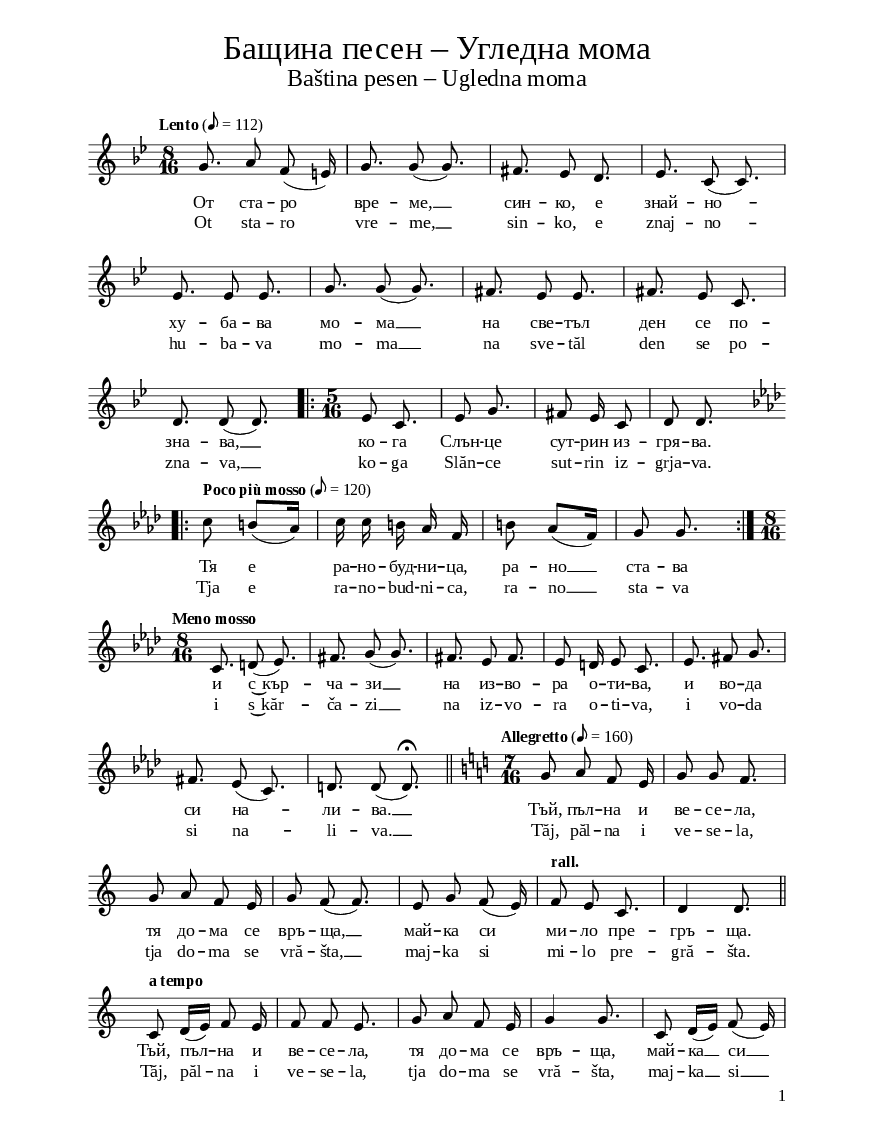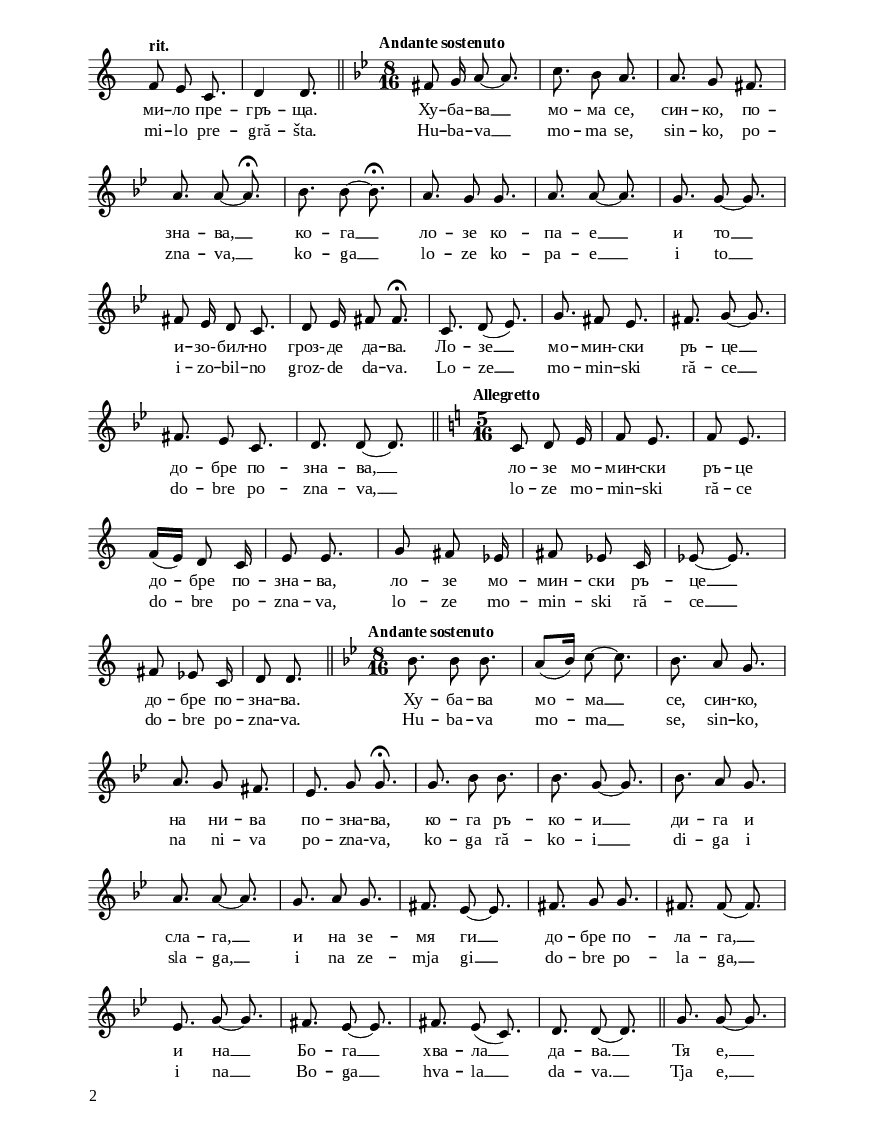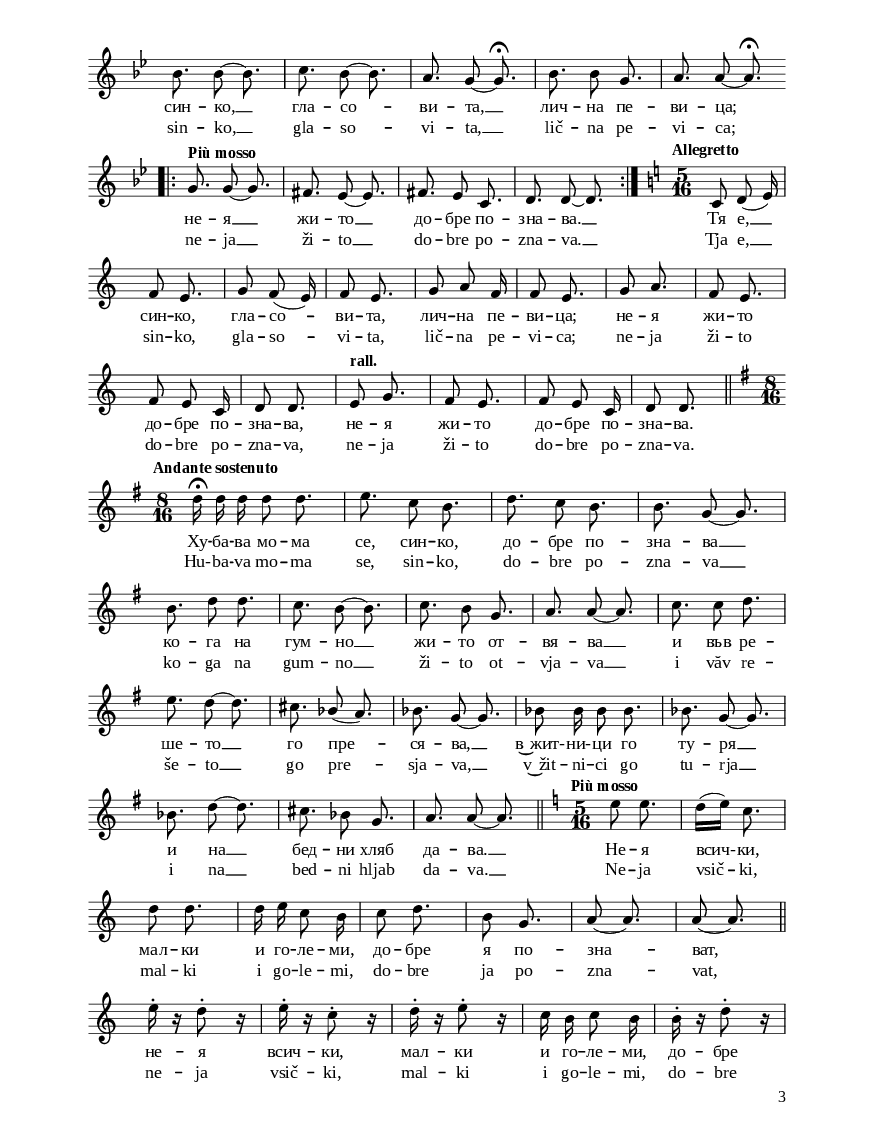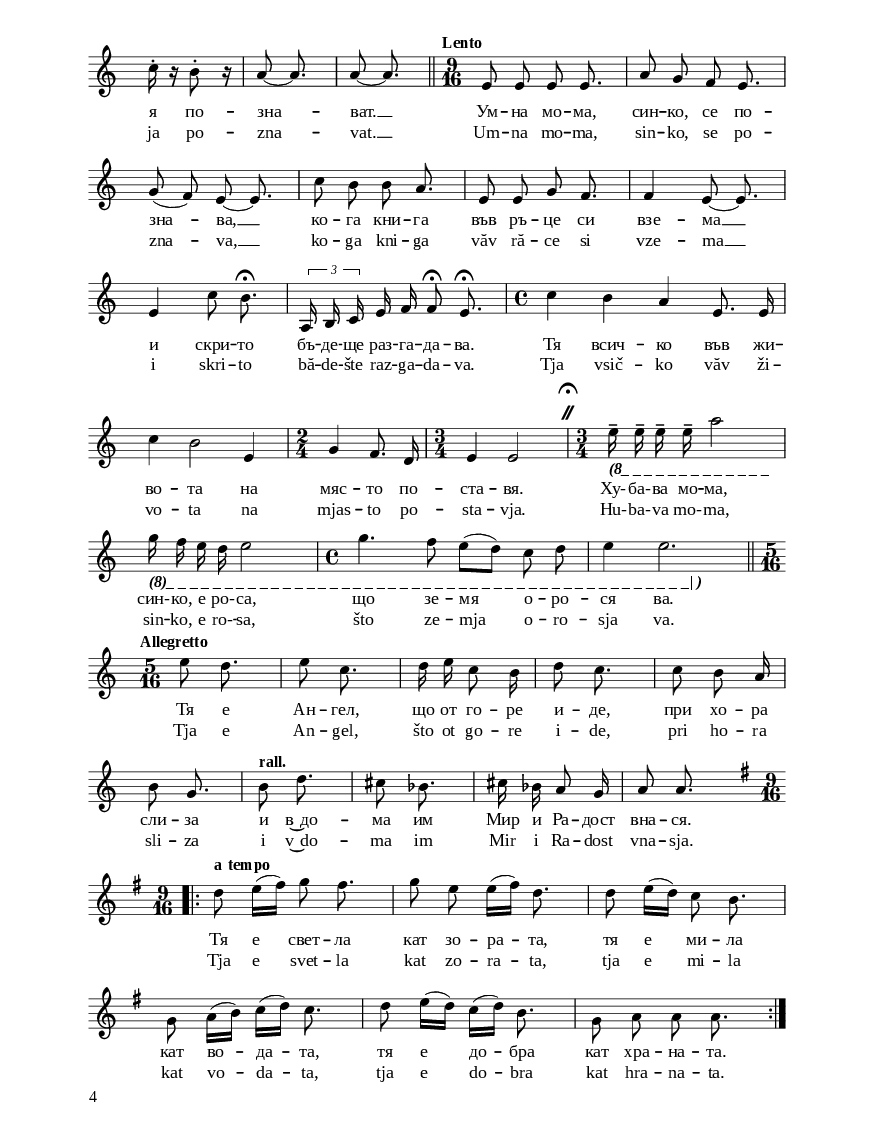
\version "2.24.1"

% include paper part and global functions
\include "include/globals.ily"

\bookpart {
  \label #'ref138
  \tocItem \markup "Бащина песен – Угледна мома –  Baština pesen – Ugledna moma "
  \include "include/bookpart-paper.ily"
  \score {
    \include "include/score-layout.ily"

    \new Voice  \relative c' {
      \clef treble
      \key g \minor
      \time 8/16
      \tempoFunc "Lento" 8 "112"
      \autoBeamOff
      g'8. a8 f(e16) |
      g8. g8(g8.) |
      fis8. ees8 d8. |
      ees8. c8(c8.) | \break

      ees8. ees8 ees8. |
      g8. g8(g8.)  |
      fis8. ees8 ees8.  |
      fis8. ees8 c8.  | \break

      d8. d8(d8.)  |
      \bar ".|:" \time 5/16 ees8 c8.  |
      ees8 g8. |
      fis8 ees16 c8  |
      d8 d8. | \bar ":|." \break
      

      \bar ".|:" 
      \tempoFunc "Poco più mosso" 8 "120"
      \key f \minor
      c'8 b8[(aes16)] |  |
      c16 c b aes f |  |
      b8 aes([f16])  |
      g8 g8. | \bar ":|."

      \time 8/16 \break
      \tempo "Meno mosso" c,8. d8(ees8.) |
      fis8. g8 (g8.) |
      fis8. ees8 fis8. |
      ees8 d16 ees8 c8. |
      ees8. fis8 g8. | \break

      fis8.ees8(c8.) |
      d8. d8(d8.\fermata) | \bar "||"
      \time 7/16
      \key c \major
      \tempoFunc "Allegretto" 8 "160"
      g8 a f e16 |
      g8 g f8. | \break

      g8 a f e16 |
      g8 f(f8.) |
      e8 g f(e16) |
      \tempo "rall." f8 e c8. |
      d4 d8. | \bar "||" \break

      \tempo "a tempo"
      c8 d16[(e)] f8 e16 |
      f8 f e8. |
      g8 a f e16 |
      g4 g8. |
      c,8 d16[(e)] f8(e16) | \break

      \tempo "rit."
      f8 e c8. |
      d4 d8. | \bar "||"
      \key g \minor
      \time 8/16
      \tempo "Andante sostenuto"
      fis8 g16 a8~ a8. |
      c8. bes8 a8. |
      a8. g8 fis8. | \break

      a8. a8~ a8.\fermata |
      bes8. bes8~ bes8.\fermata |
      a8. g8 g8. |
      a8. a8~ a8. |
      g8. g8~ g8. | \break

      fis8 ees16 d8 c8. |
      d8 ees16 fis8 fis8.\fermata |
      c8. d8(ees8.) |
      g8. fis8 ees8. |
      fis8. g8~ g8. | \break

      fis8. ees8 c8. |
      d8. d8~ d8. | \bar "||"
      \key c \major
      \time 5/16
      \tempo "Allegretto"
      c8 d e 16 |
      f8 e8. |
      f8 e8. | \break

      f16[(e)] d8 c16 |
      e8 e8.|
      g8 fis ees16 |
      fis8 ees8 c16 |
      ees8~ ees8. | \break

      fis8 ees8 c16 |
      d8 d8. | \bar "||"
      \key g \minor
      \time 8/16
      \tempo "Andante sostenuto"
      bes'8. bes8 bes8. |
      a8[(bes16)] c8~ c8. |
      bes8. a8 g8. | \break
      a8. g8 fis8. |
      ees8. g8 g8.\fermata |
      g8. bes8 bes8. |
      bes8. g8~ g8. |
      bes8. a8 g8. | \break

      a8. a8~ a8. |
      g8. a8 g8. |
      fis8. ees8~ ees8. |
      fis8. g8 g8. |
      fis8. fis8~ fis8. | \break

      ees8. g8~ g8. |
      fis8. ees8~ ees8. |
      fis8. ees8(c8.) |
      d8. d8~ d8. | \bar "||"
      g8. g8~ g8. | \break

      bes8. bes8~ bes8. |
      c8. bes8~ bes8. |
      a8. g8~ g8.\fermata |
      bes8. bes8 g8. |
      a8. a8~ a8.\fermata | \break

      \bar ".|:" \tempo "Più mosso"
      g8. g8~ g8. |
      fis8. ees8~ ees8. |
      fis8. ees8 c8. |
      d8. d8~ d8. | \bar ":|."

      \key c \major
      \time 5/16
      \tempo "Allegretto"
      c8 d(e16) | \break

      f8 e8. |
      g8 f8(e16) |
      f8 e8. |
      g8 a f16 |
      f8 e8. |
      g8 a8. |
      f8 e8. | \break

      f8 e c16 |
      d8 d8. |
      \tempo "rall."
      e8 g8. |
      f8 e8. |
      f8 e c16 |
      d8 d8. | \bar "||"
      \time 8/16
      \key g \major
      \break

      \tempo "Andante sostenuto"
      d'16\fermata d d d8 d8. |
      e8. c8 b8. |
      d8. c8 b8. |
      b8. g8~ g8. \break

      b8. d8 d8. |
      c8. b8~ b8. |
      c8. b8 g8. |
      a8. a8~ a8. |
      c8. c8 d8. | \break

      e8. d8~ d8. |
      cis8. \stemUp bes8(a8.) \stemNeutral |
      bes8. g8~ g8. |
      bes8 bes16 bes8 bes8. |
      bes8. g8~ g8. | \break
      bes8. d8~ d8. |
      cis8. bes8 g8. |
      a8. a8~ a8. |  \bar "||"
      \key c \major
      \time 5/16
      \tempo "Più mosso" e'8 e8. |
      d16[(e)] c8. | \break
      d8 d8. |
      d16 e c8  b16 |
      c8 d8. |
      b8 g8. |
      a8~ a8. |
      a8~ a8. | \bar "||" \break

      e'16\staccato r16 d8\staccato r16 |
      e16\staccato r16 c8\staccato r16 |
      d16\staccato r16 e8\staccato r16 |
      c16 b c8 b16 |
      b16\staccato r16 d8\staccato r16 | \break

      c16\staccato r16 b8\staccato r16 |
      a8~ a8. |
      a8~ a8. |  \bar "||"
      \key a \minor
      \time 9/16
      \tempo "Lento" e8 e e e8. |
      a8 g f e8. | \break

      g8(f) e8~ e8. |
      c'8 b b a8. |
      e8 e g f8. |
      f4 e8~ e8. | \break

      e4 c'8 b8.\fermata |
      \tuplet 3/2 { a,16 b c } e f f8\fermata e8.\fermata |
      \time 4/4 c'4 b a e8. e16  \break |

      c'4 b2 e,4 |
      \time 2/4 g4 f8. d16 |
      \time 3/4 e4   e2 \mark\markup{ \column { \hspace #0 \center-align \normalsize \musicglyph #"scripts.ufermata"  \center-align \normalsize \musicglyph #"scripts.caesura.straight" }}
      |
      \bar "|"
      \time 3/4  | % 149

      e'16_\markup \bold \italic {"(8_ _ _ _ _ _ _ _ _ _ _ _ _"} --e16 --e16 --
      e16 --a2   \break | % 151
      g16_\markup \bold \italic {"(8)_ _ _ _ _ _ _ _ _ _ _ _ _ _ _ _ _ _ _ _ _ _ _ _ _ _ _ _ _ _ _ _ _ _ _ _ _ _ _ _ _ _ _ _ _| )"} f16 e16 d16
      e2 | % 152

      \time 4/4  | % 152
      g4.f8 e8 ( [d8 ] ) 
      c8 d8  | % 153
      e4 e2. \bar "||" \break
      \tempo "Allegretto"
      \time 5/16  | % 154
      e8 d8. | % 155
      e8 c8. | % 156
      d16 e16  c8 b16 |% 158
      d8 c8. | c8 b8 a16 | \break
      b8  g8. |
      b8 ^\markup{ \bold {rall.} }d8. | % 161
      cis8 bes8. | % 162
      cis16 bes16  a8  g16 | % 163
      a8  a8. \bar "||"

      \break \repeat volta 1 {
        | % 164
        \bar ".|:" \key g \major \time 9/16 | % 164
        d8 ^\markup{ \bold {a tempo} } e16 ( [
        fis16 ) ] g8 fis8. | % 165
        g8 e8 e16 ( [ \stemDown
        fis16 ) ]d8. | % 166
        d8 e16 ( [d16 ) ] \stemDown
        c8 b8. \break | % 167
        g8 a16 ( [  b16 ) ]c16 (
        [d16 ) ]c8. | % 168
        d8 e16 ( [d16 ) ] \stemDown
        c16 ( [d16 ) ]b8. | % 169
        g8  a8  a8  a8. \bar ":|."
      }


    }

    \addlyrics {
      От ста -- ро вре -- ме, __ син -- ко, е знай -- но --
      ху -- ба -- ва мо -- ма __ на све -- тъл ден се по --
      зна -- ва, __ ко -- га Слън -- це сут -- рин из -- гря -- ва.
      Тя е ра -- но -- буд -- ни -- ца, ра -- но __ ста -- ва
      и с~кър -- ча -- зи __ на из -- во -- ра о -- ти -- ва, и во -- да
      си на -- ли -- ва. __ Тъй, пъл -- на и ве -- се -- ла,
      тя до -- ма се връ -- ща, __ май -- ка си ми -- ло пре -- гръ -- ща.
      Тъй, пъл -- на и ве -- се -- ла,  тя до -- ма се връ -- ща, май -- ка __ си __
      ми -- ло пре -- гръ -- ща. Ху -- ба -- ва __ мо -- ма се, син -- ко, по --
      зна -- ва, __ ко -- га __ ло -- зе ко -- па -- е __ и то __ 
      и -- "зо-" -- бил -- но "гроз-" -- де да -- ва. Ло -- зе __ мо -- "мин-" -- ски ръ -- це __ 
      до -- бре по -- зна -- ва, __ ло -- зе мо -- мин -- ски ръ -- це
      до -- бре по -- зна -- ва, ло -- зе мо -- мин -- ски ръ -- це __ 
      до -- бре по -- зна -- ва. Ху -- ба -- ва мо -- ма __ се, син -- ко,
      на ни -- ва по -- зна -- ва, ко -- га ръ -- ко -- и __ ди -- га и
      сла -- га, __ и на  зе -- мя ги __ до -- бре по -- ла -- га, __
      и на __ Бо -- га __  хва -- ла __ да -- ва. __ Тя е, __
      син -- ко, __ гла -- со -- ви -- та, __  лич -- на пе -- ви -- ца;
      не -- я __ жи -- то __ до -- бре по -- зна -- ва. __ Тя е, __
      син -- ко, гла -- со -- ви -- та, лич -- на пе -- ви -- ца; не -- я жи -- то
      до -- бре по -- зна -- ва, не -- я жи -- то до -- бре по -- зна -- ва.
      Ху -- ба -- ва мо -- ма се, син -- ко, до -- бре по -- зна -- ва __ 
      ко -- га на гум -- но __  жи -- то от -- вя -- ва __ и във ре --
      ше -- то __ го пре -- ся -- ва, __ "в~жит-" -- "ни-" -- ци го ту -- ря __ 
      и на __  бед -- ни хляб да -- ва. __ Не -- я "всич-" -- ки,
      мал -- ки и го -- ле -- ми, до -- бре я по -- зна -- ват,
      не -- я всич -- ки, мал -- ки и го -- ле -- ми, до -- бре
      я по -- зна -- ват. __ Ум -- на мо -- ма, син -- ко, се по --
      зна -- ва, __ ко -- га кни -- га във ръ -- це си взе -- ма __
      и скри -- то бъ -- де -- ще раз -- га -- да -- ва. Тя всич -- ко във жи --
      во -- та на мяс -- то по -- ста -- вя. "Ху-" -- "ба-" -- ва мо -- ма,
      "син-" -- ко, е "ро-" -- са, що зе -- мя о -- ро -- ся ва.
      Тя е Ан -- гел, що от го -- ре и -- де, при хо -- ра
      сли -- за  и в~до -- ма им Мир и Ра -- дост вна -- ся.
      Тя е свет -- ла кат зо -- ра -- та, тя е ми -- ла
      кат во -- да -- та, тя е до -- бра кат хра -- на -- та.
    }

    \addlyrics {
      Ot sta -- ro vre -- me, __ sin -- ko, e znaj -- no --
      hu -- ba -- va mo -- ma __ na sve -- tăl den se po --
      zna -- va, __ ko -- ga Slăn -- ce sut -- rin iz -- grja -- va.
      Tja e ra -- no -- bud -- ni -- ca, ra -- no __ sta -- va
      i s~kăr -- ča -- zi __ na iz -- vo -- ra o -- ti -- va, i vo -- da
      si na -- li -- va. __ Tăj, păl -- na i ve -- se -- la,
      tja do -- ma se vră -- šta, __ maj -- ka si mi -- lo pre -- gră -- šta.
      Tăj, păl -- na i ve -- se -- la,  tja do -- ma se vră -- šta, maj -- ka __ si __
      mi -- lo pre -- gră -- šta. Hu -- ba -- va __ mo -- ma se, sin -- ko, po --
      zna -- va, __  ko -- ga __  lo -- ze ko -- pa -- e __ i to __ 
      i -- zo -- bil -- no "groz-" -- de da -- va. Lo -- ze __ mo -- min -- ski ră -- ce __ 
      do -- bre po -- zna -- va, __ lo -- ze mo -- min -- ski ră -- ce
      do -- bre po -- zna -- va, lo -- ze mo -- min -- ski ră -- ce __ 
      do -- bre po -- zna -- va. Hu -- ba -- va mo -- ma __ se, sin -- ko,
      na ni -- va po -- zna -- va, ko -- ga ră -- ko -- i __ di -- ga i
      sla -- ga, __ i na  ze -- mja gi __ do -- bre po -- la -- ga, __ 
      i na __ Bo -- ga __ hva -- la __ da -- va. __ Tja e, __
      sin -- ko, __ gla -- so -- vi -- ta, __ lič -- na pe -- vi -- ca;
      ne -- ja __ ži -- to __ do -- bre po -- zna -- va. __ Tja e, __
      sin -- ko, gla -- so -- vi -- ta, lič -- na pe -- vi -- ca; ne -- ja ži -- to
      do -- bre po -- zna -- va, ne -- ja ži -- to do -- bre po -- zna -- va.
      "Hu-" -- ba -- va mo -- ma se, sin -- ko, do -- bre po -- zna -- va __ 
      ko -- ga na gum -- no __ ži -- to ot -- vja -- va __ i văv re --
      še -- to __ go pre -- sja -- va, __ v~žit -- ni -- ci go tu -- rja __ 
      i na __ bed -- ni hljab da -- va. __ Ne -- ja vsič -- ki,
      mal -- ki i go -- le -- mi, do -- bre ja po -- zna -- vat,
      ne -- ja vsič -- ki, mal -- ki i go -- le -- mi, do -- bre
      ja po -- zna -- vat. __ Um -- na mo -- ma, sin -- ko, se po --
      zna -- va, __ ko -- ga kni -- ga văv ră -- ce si vze -- ma __
      i skri -- to bă -- de -- šte raz -- ga -- da -- va. Tja vsič -- ko văv ži --
      vo -- ta na mjas -- to po -- sta -- vja. "Hu-" -- "ba-" -- va "mo-" -- ma,
      sin -- ko, e "ro-" -- sa, što ze -- mja o -- ro -- sja va.
      Tja e An -- gel, što ot go -- re i -- de, pri ho -- ra
      sli -- za  i v~do -- ma im Mir i Ra -- dost vna -- sja.
      Tja e svet -- la kat zo -- ra -- ta, tja e mi -- la
      kat vo -- da -- ta, tja e do -- bra kat hra -- na -- ta.
    }

    \header {
      title = \titleFunc "Бащина песен – Угледна мома" "Baština pesen – Ugledna moma"
    }

    \midi{}

  } % score


\pageBreak

  % include foreign translation(s) of the song
  \version "2.24.0"

\markup \fill-line { \fontsize #deTitleFontSize "Das Lied des Vaters – schönes Mädchen" }
\markup \null
\markup \null
\markup \fontsize #deCoupletFontSize {
    \hspace #10
    \override #'(baseline-skip . 1.9)
    \column {


  \line { " "Seit alten Zeiten, mein Sohn, ist bekannt,  }

  \line { " "dass das schöne Mädchen am hellen Tag erkannt wird,  }

  \line { " "wenn die Sonne morgens aufgeht,  }

  \line { " "wenn die Sonne morgens aufgeht.  }
   \line { " " }

  \line { " "Es ist frühaufstehnd; es steht früh auf (2)  }

  \line { " "und geht mit den Krügen zu der Quelle,  }

  \line { " "und füllt Wasser.  }

  \line { " "So erfüllt und fröhlich,  }

  \line { " "geht es nach Hause  }

  \line { " "und umarmt lieblich ihre Mutter.  }
   \line { " " }

  \line { " "Das schöne Mädchen, mein Sohn, erkennt man dann,  }

  \line { " "wenn es den Weinberg umgräbt,  }

  \line { " "und er reichlich Trauben gibt.  }

  \line { " "Der Weinberg kennt gut die Hände des Mädchens.  }

   \line { " " }

  \line { " "Das schöne Mädchen, mein Sohn, erkennt man am Feld  }

  \line { " "wenn sie die Garben hebt und hinstellt,  }

  \line { " "sie gut auf dem Boden hinlegt,  }

  \line { " "und Gott lobpreist.  }
   \line { " " }

  \line { " "Sie ist, mein Sohn stimmgewaltig,  }

  \line { " "eine schöne Sängerin;  }

  \line { " "der Weizen kennt sie gut,  }

  \line { " "der Weizen kennt sie gut.  }

  \line { " "Sie ist, mein Sohn stimmgewaltig,  }

  \line { " "eine gute Sängerin;  }

  \line { " "der Weizen kennt sie gut,  }

  \line { " "der Weizen kennt sie gut.  }

  \line { " "Das schöne Mädchen, mein Sohn, erkennt man gut,
  }
  \line { " "wenn sie in der Tenne den Weizen drischt,  }

  \line { " "ihn durchsiebt,  }

  \line { " "ihn in den Speicher bringt   }

  \line { " "und den Armen Brot gibt.  }

  \line { " "Kleine und Große kennen sie gut.  }
   \line { " " }

  \line { " "Ein kluges Mädchen, mein Sohn erkennt man,  }

  \line { " "wenn es ein Buch in die Hände nimmt   }

  \line { " "und die verborgene Zukunft enträtselt.  }

  \line { " "Es stellt alles an seinem Platz.  }

  \line { " "Ein schönes Mädchen, mein Sohn, ist der Tau,  }

  \line { " "der den Boden befeuchtet.  }

  \line { " "Es ist ein Engel, der von oben kommt,  }

  \line { " "zu den Menschen herabsteigt,  }

  \line { " "und bringt Frieden und Freude in ihrem Zuhause.  }

  \line { " "Es ist hell wie die Morgenröte,  }

  \line { " "es ist lieb wie das Wasser,  }

  \line { " "es ist gut wie das Essen.  }




  }
}


} % bookpart
